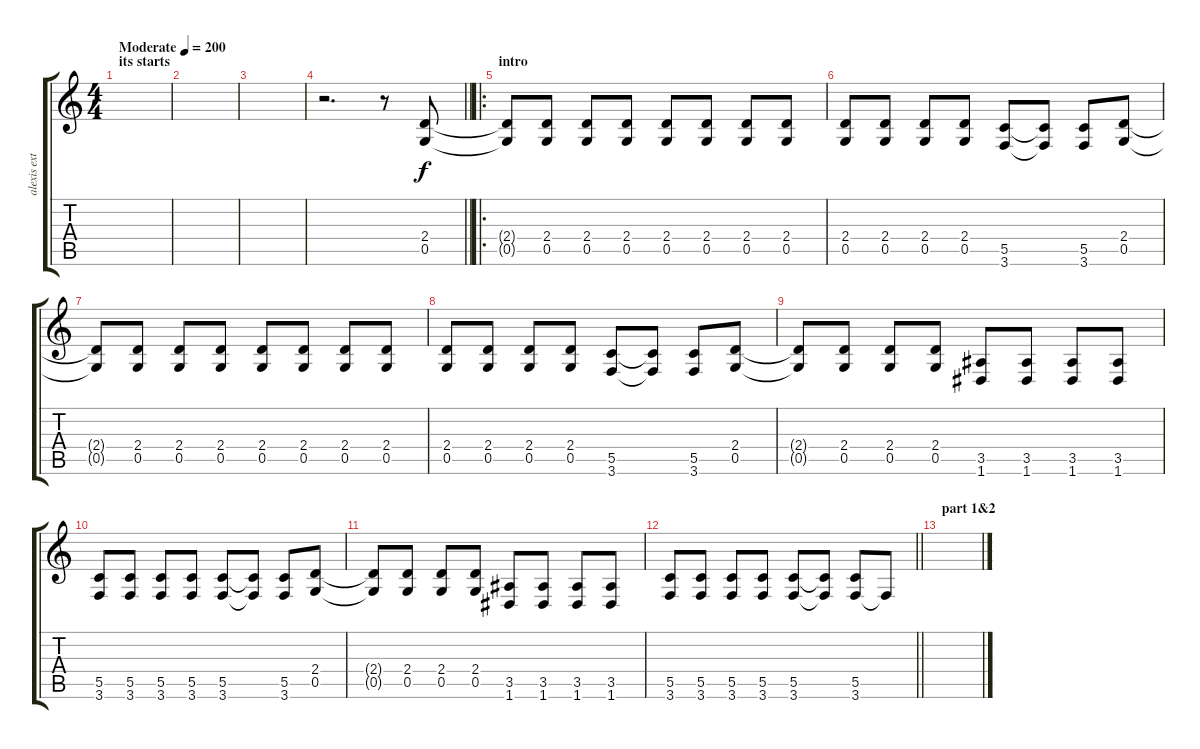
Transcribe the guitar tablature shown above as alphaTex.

\track ("alexis extra guitars" "alexis ext") {instrument distortionguitar}
\staff {score tabs}
\tuning (D4 A3 F3 C3 G2 D2) {hide}
\ts (4 4)
\section ("" "its starts")
\tempo (200 "Moderate")
\clef g2
\ks c
|
|
|
\barLineRight lightlight
r.2{d} r.8 (2.4 0.5).8 |
\ro
\section ("" "intro")
(2.4{t} 0.5{t}).8 (2.4 0.5).8 (2.4 0.5).8 (2.4 0.5).8 (2.4 0.5).8 (2.4 0.5).8 (2.4 0.5).8 (2.4 0.5).8 |
(2.4 0.5).8 (2.4 0.5).8 (2.4 0.5).8 (2.4 0.5).8 (5.5 3.6).8 (5.5{t} 3.6{t}).8 (5.5 3.6).8 (2.4 0.5).8 |
(2.4{t} 0.5{t}).8 (2.4 0.5).8 (2.4 0.5).8 (2.4 0.5).8 (2.4 0.5).8 (2.4 0.5).8 (2.4 0.5).8 (2.4 0.5).8 |
(2.4 0.5).8 (2.4 0.5).8 (2.4 0.5).8 (2.4 0.5).8 (5.5 3.6).8 (5.5{t} 3.6{t}).8 (5.5 3.6).8 (2.4 0.5).8 |
(2.4{t} 0.5{t}).8 (2.4 0.5).8 (2.4 0.5).8 (2.4 0.5).8 (3.5 1.6).8 (3.5 1.6).8 (3.5 1.6).8 (3.5 1.6).8 |
(5.5 3.6).8 (5.5 3.6).8 (5.5 3.6).8 (5.5 3.6).8 (5.5 3.6).8 (5.5{t} 3.6{t}).8 (5.5 3.6).8 (2.4 0.5).8 |
(2.4{t} 0.5{t}).8 (2.4 0.5).8 (2.4 0.5).8 (2.4 0.5).8 (3.5 1.6).8 (3.5 1.6).8 (3.5 1.6).8 (3.5 1.6).8 |
\barLineRight lightlight
(5.5 3.6).8 (5.5 3.6).8 (5.5 3.6).8 (5.5 3.6).8 (5.5 3.6).8 (5.5{t} 3.6{t}).8 (5.5 3.6).8 3.6{t}.8 |
\section ("" "part 1&2")
